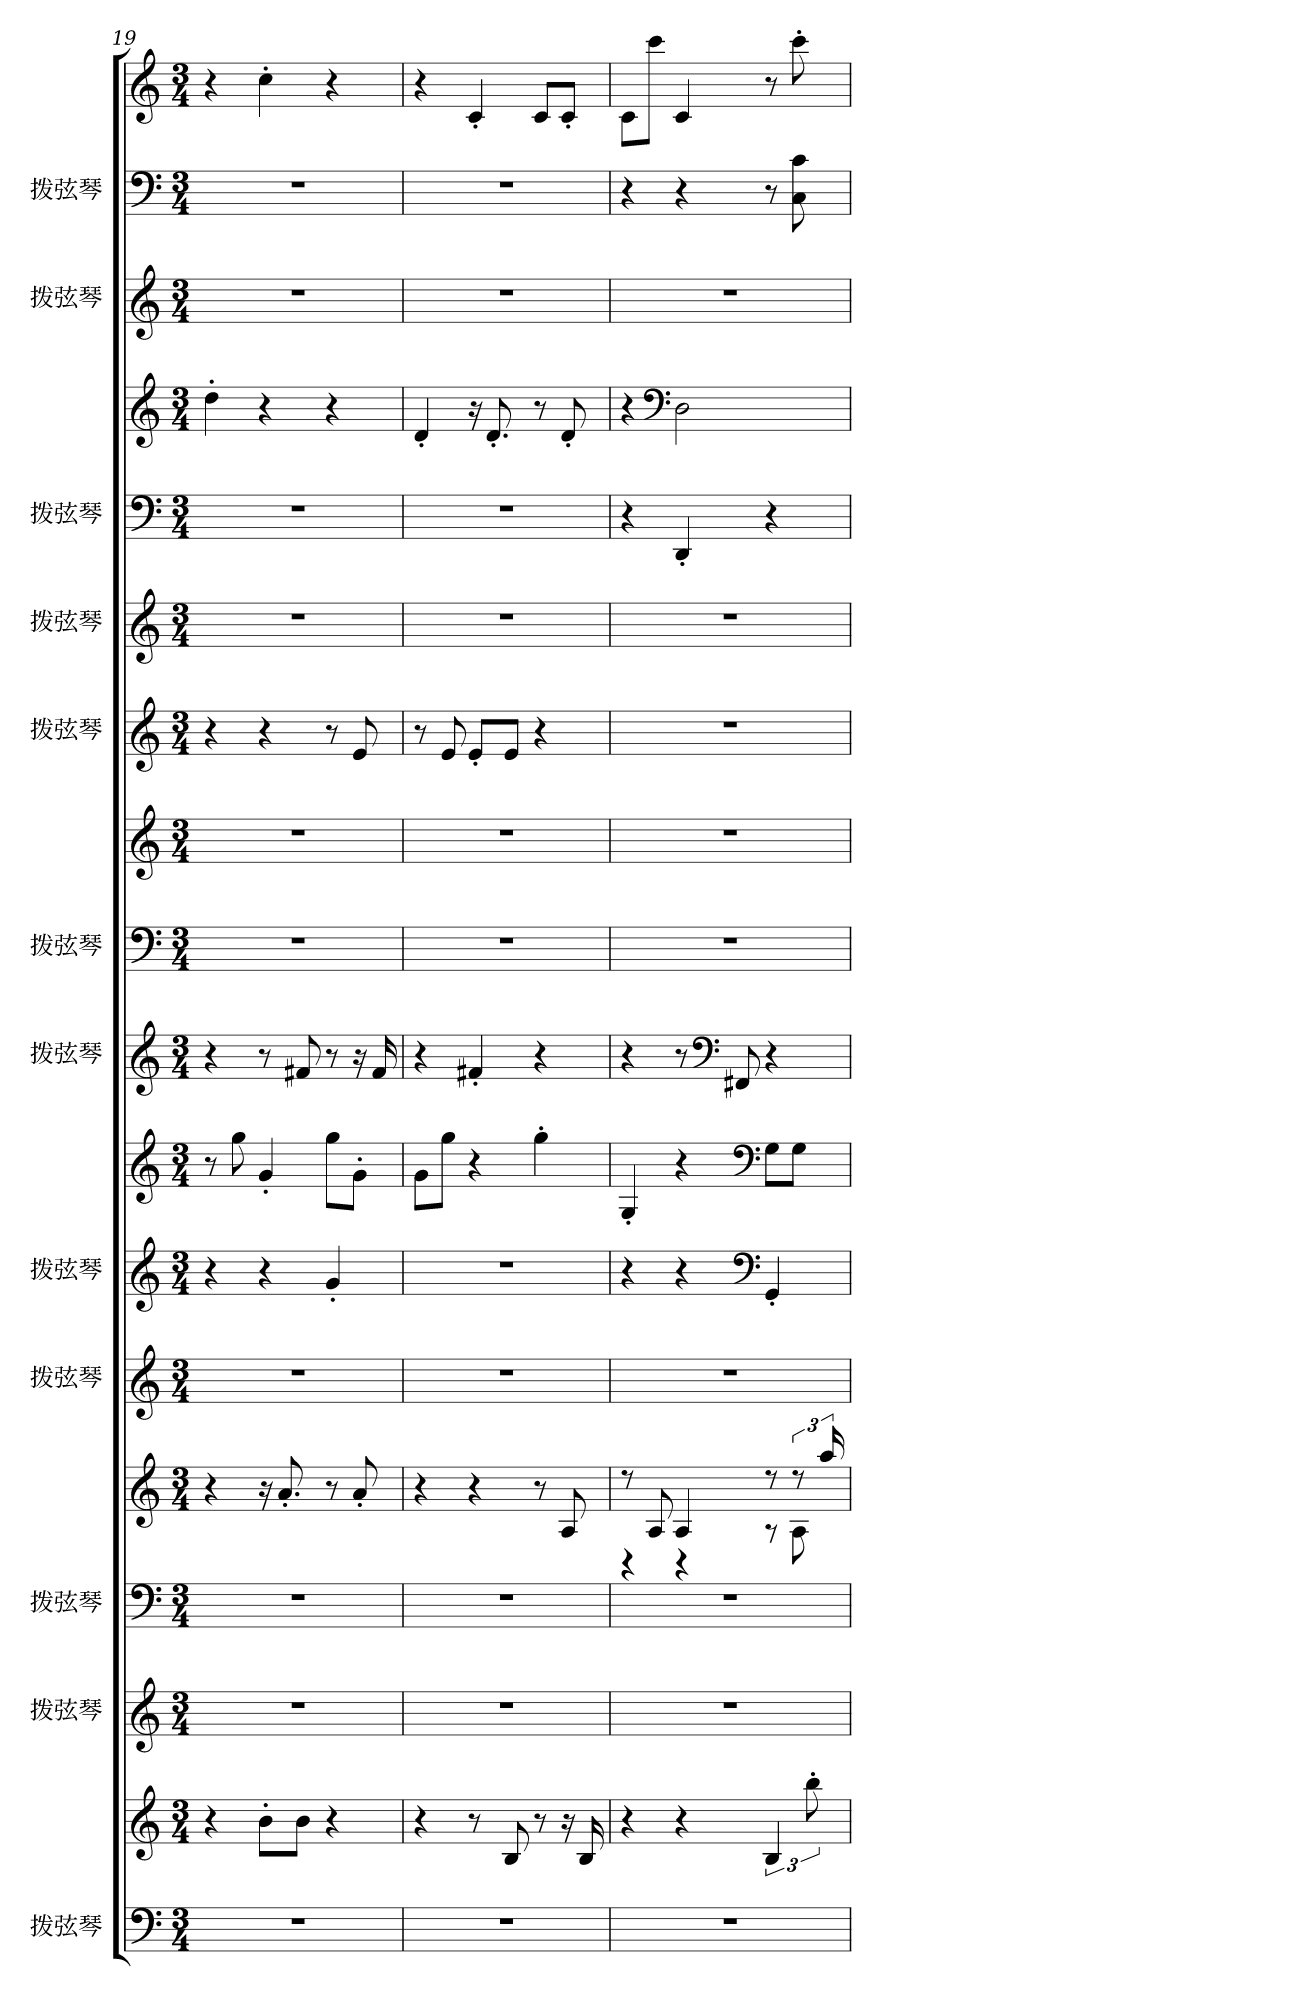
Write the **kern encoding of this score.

**kern	**kern	**kern	**kern	**kern	**kern	**kern	**kern	**kern	**kern	**kern	**kern	**kern	**kern	**kern	**kern	**kern	**kern
*part12	*part12	*part11	*part10	*part10	*part9	*part8	*part8	*part7	*part6	*part6	*part5	*part4	*part3	*part3	*part2	*part1	*part1
*staff18	*staff17	*staff16	*staff15	*staff14	*staff13	*staff12	*staff11	*staff10	*staff9	*staff8	*staff7	*staff6	*staff5	*staff4	*staff3	*staff2	*staff1
*I"拨弦琴	*	*I"拨弦琴	*I"拨弦琴	*	*I"拨弦琴	*I"拨弦琴	*	*I"拨弦琴	*I"拨弦琴	*	*I"拨弦琴	*I"拨弦琴	*I"拨弦琴	*	*I"拨弦琴	*I"拨弦琴	*
*clefF4	*clefG2	*clefG2	*clefF4	*clefG2	*clefG2	*clefG2	*clefG2	*clefG2	*clefF4	*clefG2	*clefG2	*clefG2	*clefF4	*clefG2	*clefG2	*clefF4	*clefG2
*k[]	*k[]	*k[]	*k[]	*k[]	*k[]	*k[]	*k[]	*k[]	*k[]	*k[]	*k[]	*k[]	*k[]	*k[]	*k[]	*k[]	*k[]
*M3/4	*M3/4	*M3/4	*M3/4	*M3/4	*M3/4	*M3/4	*M3/4	*M3/4	*M3/4	*M3/4	*M3/4	*M3/4	*M3/4	*M3/4	*M3/4	*M3/4	*M3/4
=19	=19	=19	=19	=19	=19	=19	=19	=19	=19	=19	=19	=19	=19	=19	=19	=19	=19
2.r	4r	2.r	2.r	4r	2.r	4r	8r	4r	2.r	2.r	4r	2.r	2.r	4dd'\	2.r	2.r	4r
.	.	.	.	.	.	.	8gg\	.	.	.	.	.	.	.	.	.	.
.	8b'\L	.	.	16r	.	4r	4g'/	8r	.	.	4r	.	.	4r	.	.	4cc'\
.	.	.	.	8.a'/	.	.	.	.	.	.	.	.	.	.	.	.	.
.	8b\J	.	.	.	.	.	.	8f#X/	.	.	.	.	.	.	.	.	.
.	4r	.	.	8r	.	4g'/	8gg\L	8r	.	.	8r	.	.	4r	.	.	4r
.	.	.	.	8a'/	.	.	8g'\J	16r	.	.	8e/	.	.	.	.	.	.
.	.	.	.	.	.	.	.	16f#/	.	.	.	.	.	.	.	.	.
!!LO:PB:g=z
=20	=20	=20	=20	=20	=20	=20	=20	=20	=20	=20	=20	=20	=20	=20	=20	=20	=20
2.r	4r	2.r	2.r	4r	2.r	2.r	8g\L	4r	2.r	2.r	8r	2.r	2.r	4d'/	2.r	2.r	4r
.	.	.	.	.	.	.	8gg\J	.	.	.	8e/	.	.	.	.	.	.
.	8r	.	.	4r	.	.	4r	4f#X'/	.	.	8e'/L	.	.	16r	.	.	4c'/
.	.	.	.	.	.	.	.	.	.	.	.	.	.	8.d'/	.	.	.
.	8B/	.	.	.	.	.	.	.	.	.	8e/J	.	.	.	.	.	.
.	8r	.	.	8r	.	.	4gg'\	4r	.	.	4r	.	.	8r	.	.	8c/L
.	16r	.	.	8A/	.	.	.	.	.	.	.	.	.	8d'/	.	.	8c'/J
.	16B/	.	.	.	.	.	.	.	.	.	.	.	.	.	.	.	.
=21	=21	=21	=21	=21	=21	=21	=21	=21	=21	=21	=21	=21	=21	=21	=21	=21	=21
*	*	*	*	*^	*	*	*	*	*	*	*	*	*	*	*	*	*
2.r	4r	2.r	2.r	8r	4r	2.r	4r	4G'/	4r	2.r	2.r	2.r	2.r	4r	4r	2.r	4r	8c\L
.	.	.	.	8A/	.	.	.	.	.	.	.	.	.	.	.	.	.	8ccc\J
*	*	*	*	*	*	*	*	*	*	*	*	*	*	*	*clefF4	*	*	*
.	4r	.	.	4A/	4r	.	4r	4r	8r	.	.	.	.	4DD'/	2D\	.	4r	4c/
*	*	*	*	*	*	*	*	*	*clefF4	*	*	*	*	*	*	*	*	*
.	.	.	.	.	.	.	.	.	8FF#X/	.	.	.	.	.	.	.	.	.
*	*	*	*	*	*	*	*clefF4	*clefF4	*	*	*	*	*	*	*	*	*	*
.	6B/	.	.	8r	8r	.	4GG'/	8G\L	4r	.	.	.	.	4r	.	.	8r	8r
.	.	.	.	12r	8A\	.	.	8G\J	.	.	.	.	.	.	.	.	8C\ 8c\	8ccc'\
.	12bb'\	.	.	.	.	.	.	.	.	.	.	.	.	.	.	.	.	.
.	.	.	.	24aa/	.	.	.	.	.	.	.	.	.	.	.	.	.	.
*	*	*	*	*v	*v	*	*	*	*	*	*	*	*	*	*	*	*	*
=	=	=	=	=	=	=	=	=	=	=	=	=	=	=	=	=	=
*-	*-	*-	*-	*-	*-	*-	*-	*-	*-	*-	*-	*-	*-	*-	*-	*-	*-
